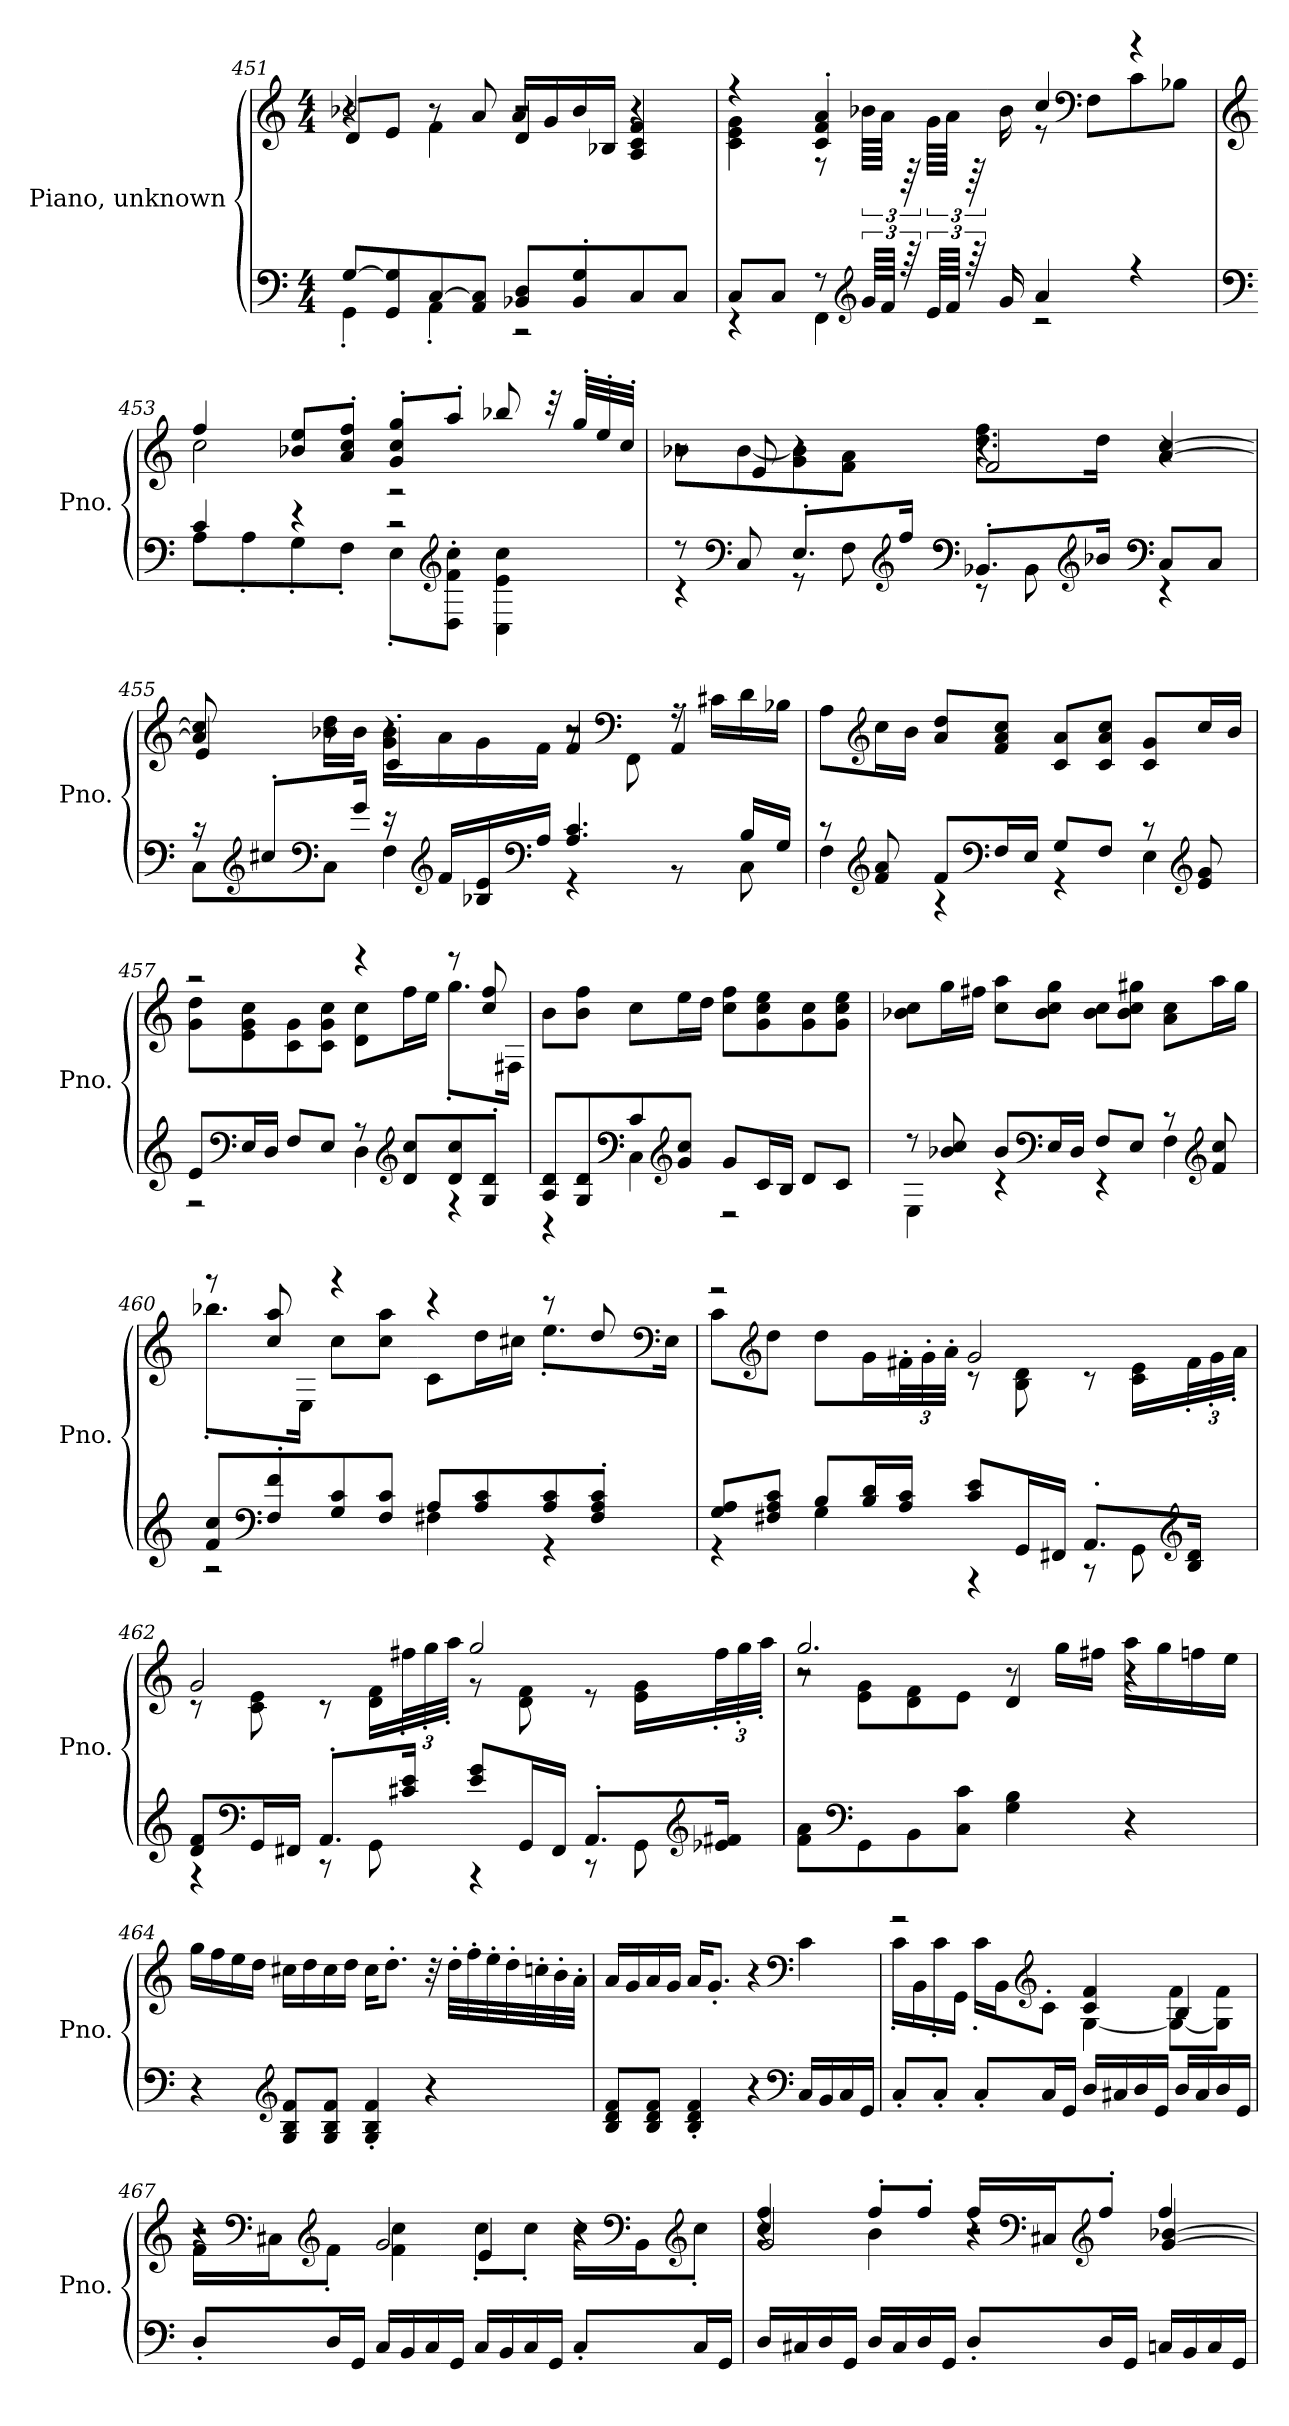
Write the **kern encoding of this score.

**kern	**kern
*part1	*part1
*staff2	*staff1
*I"Piano, unknown	*
*I'Pno.	*
!!LO:LB:g=z
*clefF4	*clefG2
*k[]	*k[]
*M4/4	*M4/4
=451	=451
*^	*^
*	*	*	*^
[8G/L	4GG'\	2b-X/	4r	8d/L
8GG/ 8G/]	.	.	.	8e/J
[8C/	4AA'\	.	4f\	8r
8AA/ 8C/]J	.	.	.	8a/
8BB-X/ 8D/L	2r	4d/	2r	16a/LL
.	.	.	.	16g/
8BB-/' 8G/'	.	.	.	16b-/
.	.	.	.	16B-X/JJ
8C/	.	4r	.	4A/ 4c/ 4f/
8C/J	.	.	.	.
*	*	*	*v	*v
=452	=452	=452	=452
8C/L	4r	4r	4c\ 4e\ 4g\
8C/J	.	.	.
8r	4FF\	4c/' 4f/' 4a/'	8r
*clefG2	*	*	*
96g/LLLL	.	.	96b-X\LLLL
96f/JJJJ	.	.	96a\JJJJ
96r	.	.	96r
96e/LLLL	.	.	96g\LLLL
96f/JJJJ	.	.	96a\JJJJ
96r	.	.	96r
16g/	.	.	16b-\
4a/	2r	4cc/	8r
*	*	*clefF4	*
.	.	.	8F\L
4r	.	4r	8c\
.	.	.	8B-X\J
!!LO:LB:g=z	!!
=453	=453	=453	=453
*clefF4	*	*clefG2	*
4c/	8A\L	4ff/	2cc\
.	8A'\	.	.
4r	8G'\	8b-X/ 8ee/L	.
.	8F'\J	8a/' 8cc/' 8ff/'J	.
2r	8E'\L	8g/' 8cc/' 8gg/'L	2r
*clefG2	*	*	*
.	8D\' 8f\' 8cc\'J	8aa'/J	.
.	4C\ 4e\ 4cc\	8bb-X/	.
.	.	32r	.
.	.	32gg'/LLL	.
.	.	32ee'/	.
.	.	32cc'/JJJ	.
=454	=454	=454	=454
*	*	*	*^
8r	4r	2r	8b-X\L	8r
*clefF4	*	*	*	*
8C/	.	.	[8b-\	8e/
8.E'/L	8r	.	8g\ 8b-\]	4r
.	8F\	.	8f\ 8a\J	.
*clefG2	*	*	*	*
16ff/Jk	.	.	.	.
*clefF4	*	*	*	*
8.BB-X'/L	8r	4r	8.dd\ 8.ff\L	2f/
.	8BB-\	.	.	.
*clefG2	*	*	*	*
16b-X/Jk	.	.	16dd\Jk	.
*clefF4	*	*	*	*
8C/L	4r	[4a/ [4cc/	4r	.
8C/J	.	.	.	.
!!LO:PB:g=z	!!	!!
=455	=455	=455	=455	=455
16r	8C\L	8a/] 8cc/]	8r	4e/
*clefG2	*	*	*	*
8cc#X'/L	.	.	.	.
*clefF4	*	*	*	*
.	8C\J	8r	16b-X\ 16dd\LL	.
16g/Jk	.	.	16b-\JJ	.
16r	4F\	4r	16g\ 16b-\LL	4c'/
*clefG2	*	*	*	*
16f/LL	.	.	16a\	.
16B-X/ 16e/	.	.	16g\	.
*clefF4	*	*	*	*
16A/JJ	.	.	16f\JJ	.
4.A/ 4.c/	4r	2r	8r	4f/
*	*	*clefF4	*	*
.	.	.	8FF\	.
.	8r	.	16r	4AA'/
.	.	.	16c#X\LL	.
16B-/LL	8C\	.	16d\	.
16G/JJ	.	.	16B-X\JJ	.
*	*	*v	*v	*v
=456	=456	=456
8r	4F\	8A\L
*clefG2	*	*clefG2
8f/ 8a/	.	16cc\L
.	.	16b\JJ
8f/L	4r	8a/ 8dd/L
*clefF4	*	*
16F/L	.	8f/ 8a/ 8cc/J
16E/JJ	.	.
8G/L	4r	8c/ 8a/L
8F/J	.	8c/ 8a/ 8cc/J
8r	4E\	8c/ 8g/L
*clefG2	*	*
8e/ 8g/	.	16cc/L
.	.	16b/JJ
!!LO:LB:g=z
=457	=457	=457
*	*	*^
8e/L	2r	2r	8g\ 8dd\L
*clefF4	*	*	*
16E/L	.	.	8e\ 8g\ 8cc\
16D/JJ	.	.	.
8F/L	.	.	8c\ 8g\
8E/J	.	.	8c\ 8g\ 8cc\J
8r	4D\	4r	8d\ 8cc\L
*clefG2	*	*	*
8d/ 8cc/L	.	.	16ff\L
.	.	.	16ee\JJ
8d/ 8cc/	4r	8r	8.gg'\L
8G/' 8d/'J	.	8cc/ 8ff/	.
.	.	.	16F#X\Jk
*	*	*v	*v
=458	=458	=458
8A/ 8d/L	4r	8b\L
8G/ 8d/	.	8b\ 8ff\J
*clefF4	*	*
8c/	4C\	8cc\L
*clefG2	*	*
8g/ 8cc/J	.	16ee\L
.	.	16dd\JJ
8g/L	2r	8cc\ 8ff\L
16c/L	.	8g\ 8cc\ 8ee\
16B/JJ	.	.
8d/L	.	8g\ 8cc\
8c/J	.	8g\ 8cc\ 8ee\J
!!LO:LB:g=z
=459	=459	=459
8r	4E\	8b-X\ 8cc\L
8b-X/ 8cc/	.	16gg\L
.	.	16ff#X\JJ
8b-/L	4r	8cc\ 8aa\L
*clefF4	*	*
16E/L	.	8b-\ 8cc\ 8gg\J
16D/JJ	.	.
8F/L	4r	8b-\ 8cc\L
8E/J	.	8b-\ 8cc\ 8gg#X\J
8r	4F\	8a\ 8cc\L
*clefG2	*	*
8f/ 8cc/	.	16aa\L
.	.	16gg#\JJ
=460	=460	=460
*	*	*^
8f/ 8cc/L	2r	8r	8.bb-X'\L
*clefF4	*	*	*
8F/' 8f/'	.	8cc/ 8aa/	.
.	.	.	16E\Jk
8G/ 8c/	.	4r	8cc\L
8F/ 8c/J	.	.	8cc\ 8aa\J
8A/L	4F#X\	4r	8c\L
8A/ 8c/	.	.	16dd\L
.	.	.	16cc#X\JJ
8A/ 8c/	4r	8r	8.ee'\L
8F#/' 8A/' 8c/'J	.	8dd/	.
*	*	*clefF4	*
.	.	.	16E\Jk
!!LO:LB:g=z	!!
=461	=461	=461	=461
8G/ 8A/L	4r	2r	8c\L
*	*	*clefG2	*
8F#X/ 8A/ 8c/J	.	.	8dd\J
8B/L	4G\	.	8dd\L
16B/ 16d/L	.	.	16g\L
*	*	*	*Xbrackettup
16A/ 16c/JJ	.	.	48f#X'\L
.	.	.	48g'\
.	.	.	48a'\JJJ
8c/ 8e/L	4r	2g/	8r
16GG/L	.	.	8B\ 8d\
16FF#X/JJ	.	.	.
8.AA'/L	8r	.	8r
.	8GG\	.	16c\ 16e\LL
*clefG2	*	*	*
16B/ 16d/Jk	.	.	48f#'\L
.	.	.	48g'\
.	.	.	48a'\JJJ
=462	=462	=462	=462
8d/ 8f/L	4r	2g/	8r
*clefF4	*	*	*
16GG/L	.	.	8c\ 8e\
16FF#X/JJ	.	.	.
8.AA'/L	8r	.	8r
.	8GG\	.	16d\ 16f\LL
16c#X/ 16e/Jk	.	.	48ff#X'\L
.	.	.	48gg'\
.	.	.	48aa'\JJJ
8e/ 8g/L	4r	2gg/	8r
16GG/L	.	.	8d\ 8f\
16FF#/JJ	.	.	.
8.AA'/L	8r	.	8r
.	8GG\	.	16e\ 16g\LL
*clefG2	*	*	*
16e-X/ 16f#X/Jk	.	.	48ff#'\L
.	.	.	48gg'\
.	.	.	48aa'\JJJ
*v	*v	*	*
!!LO:LB:g=z
=463	=463	=463
*	*	*^
8f\ 8a\L	2.gg/	8r	2r
*clefF4	*	*	*
8GG\	.	8e\ 8g\L	.
8BB\	.	8d\ 8f\	.
8C\ 8c\J	.	8e\J	.
4G\ 4B\	.	8r	4d/
.	.	16gg\LL	.
.	.	16ff#X\JJ	.
4r	4r	16aa\LL	4r
.	.	16gg\	.
.	.	16ffn\	.
.	.	16ee\JJ	.
*	*v	*v	*v
=464	=464
4r	16gg\LL
.	16ff\
.	16ee\
.	16dd\JJ
*clefG2	*
8G/ 8B/ 8f/L	16cc#X\LL
.	16dd\
8G/ 8B/ 8f/J	16cc#\
.	16dd\JJ
4G/' 4B/' 4f/'	16cc#\KL
.	8.dd'\J
4r	32r
.	32dd'\LLL
.	32ff'\
.	32ee'\
.	32dd'\
.	32ccn'\
.	32b'\
.	32a'\JJJ
=465	=465
8B/ 8d/ 8f/L	16a/LL
.	16g/
8B/ 8d/ 8f/J	16a/
.	16g/JJ
4B/' 4d/' 4f/'	16a/KL
.	8.g'/J
4r	4r
*clefF4	*clefF4
16C/LL	4c\
16BB/	.
16C/	.
16GG/JJ	.
!!LO:LB:g=z
=466	=466
*	*^
8C'/L	2r	16c'\LL
.	.	16BB\
8C'/J	.	16c'\
.	.	16GG\JJ
8C'/L	.	16c'\LL
.	.	16BB\J
*	*clefG2	*
16C/L	.	8c'\J
16GG/JJ	.	.
16D/LL	4c/ 4f/	[4G\
16C#X/	.	.
16D/	.	.
16GG/JJ	.	.
16D/LL	4B/	8G\_ 8f\L
16C#/	.	.
16D/	.	8G\] 8f\J
16GG/JJ	.	.
=467	=467	=467
*	*	*^
8D'/L	4r	16f\LL	2r
*	*clefF4	*	*
.	.	16C#X\J	.
*	*clefG2	*	*
16D/L	.	8f'\J	.
16GG/JJ	.	.	.
16C/LL	2g/	4f\ 4cc\	.
16BB/	.	.	.
16C/	.	.	.
16GG/JJ	.	.	.
16C/LL	.	8cc'\L	4e/
16BB/	.	.	.
16C/	.	8cc'\J	.
16GG/JJ	.	.	.
8C'/L	4r	16cc\LL	4r
*	*clefF4	*	*
.	.	16BB\J	.
*	*clefG2	*	*
16C/L	.	8cc'\J	.
16GG/JJ	.	.	.
!!LO:PB:g=z	!!	!!
=468	=468	=468	=468
16D/LL	4cc/ 4ff/	4r	2g/
16C#X/	.	.	.
16D/	.	.	.
16GG/JJ	.	.	.
16D/LL	8ff'/L	4b\	.
16C#/	.	.	.
16D/	8ff'/J	.	.
16GG/JJ	.	.	.
8D'/L	16ff/LL	2r	4r
*	*clefF4	*	*
.	16C#X/J	.	.
*	*clefG2	*	*
16D/L	8ff'/J	.	.
16GG/JJ	.	.	.
16Cn/LL	4ff/	.	[4g/ [4b-X/
16BB/	.	.	.
16C/	.	.	.
16GG/JJ	.	.	.
*	*v	*v	*v
=	=
*-	*-
